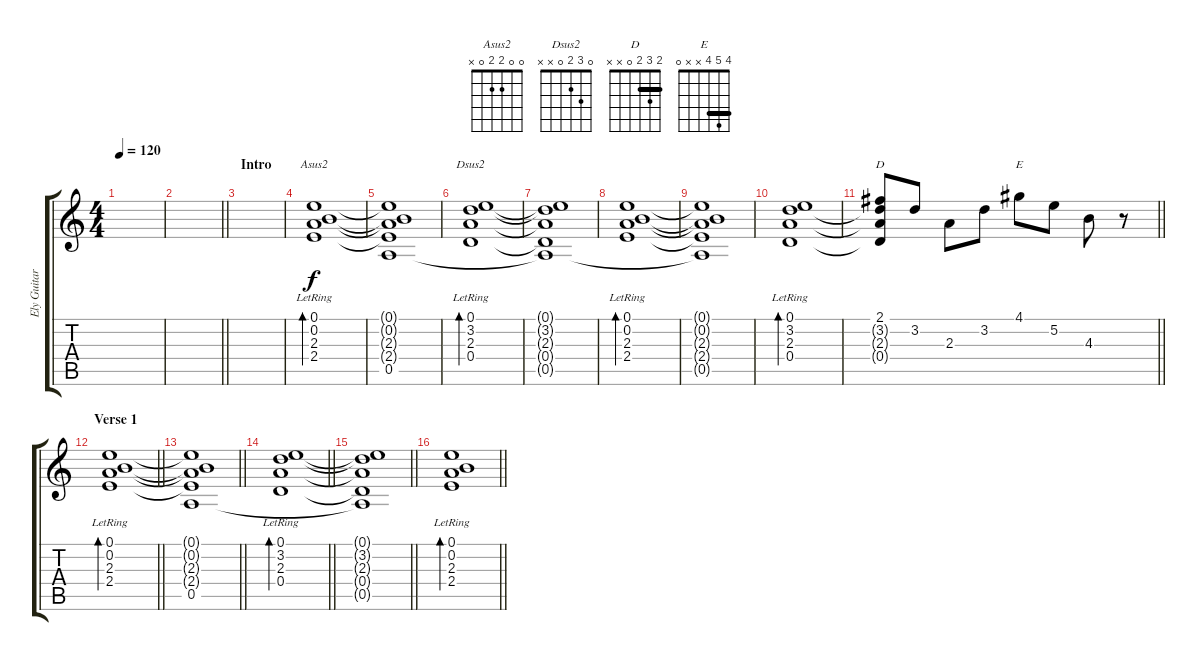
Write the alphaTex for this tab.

\track ("Ely Guitar" "Ely Guitar") {instrument acousticguitarsteel}
\staff {score tabs}
\tuning (E4 B3 G3 D3 A2 E2) {hide}
\chord ("Asus2" 0 0 2 2 0 x)
\chord ("Dsus2" 0 3 2 0 x x)
\chord ("D" 2 3 2 0 x x) {barre 2}
\chord ("E" 4 5 4 x x 0) {barre 4}
\ts (4 4)
\tempo 120
\clef g2
\ks c
|
\barLineRight lightlight
|
\section ("" "Intro")
|
(0.1{lr} 0.2{lr} 2.3{lr} 2.4{lr}).1{bd 120 ch "Asus2"} |
(0.1{t} 0.2{t} 2.3{t} 2.4{t} 0.5).1 |
(0.1{lr} 3.2{lr} 2.3{lr} 0.4{lr}).1{bd 120 ch "Dsus2"} |
(0.1{t} 3.2{t} 2.3{t} 0.4{t} 0.5{t}).1 |
(0.1{lr} 0.2{lr} 2.3{lr} 2.4{lr}).1{bd 120} |
(0.1{t} 0.2{t} 2.3{t} 2.4{t} 0.5{t}).1 |
(0.1{lr} 3.2{lr} 2.3{lr} 0.4{lr}).1{bd 120} |
\barLineRight lightlight
(2.1 3.2{t} 2.3{t} 0.4{t}).8{ch "D"} 3.2.8 2.3.8 3.2.8 4.1.8{ch "E"} 5.2.8 4.3.8 r.8 |
\section ("" "Verse 1")
\barLineRight lightlight
(0.1{lr} 0.2{lr} 2.3{lr} 2.4{lr}).1{bd 120} |
\barLineRight lightlight
(0.1{t} 0.2{t} 2.3{t} 2.4{t} 0.5).1 |
\barLineRight lightlight
(0.1{lr} 3.2{lr} 2.3{lr} 0.4{lr}).1{bd 120} |
\barLineRight lightlight
(0.1{t} 3.2{t} 2.3{t} 0.4{t} 0.5{t}).1 |
\barLineRight lightlight
(0.1{lr} 0.2{lr} 2.3{lr} 2.4{lr}).1{bd 120}
